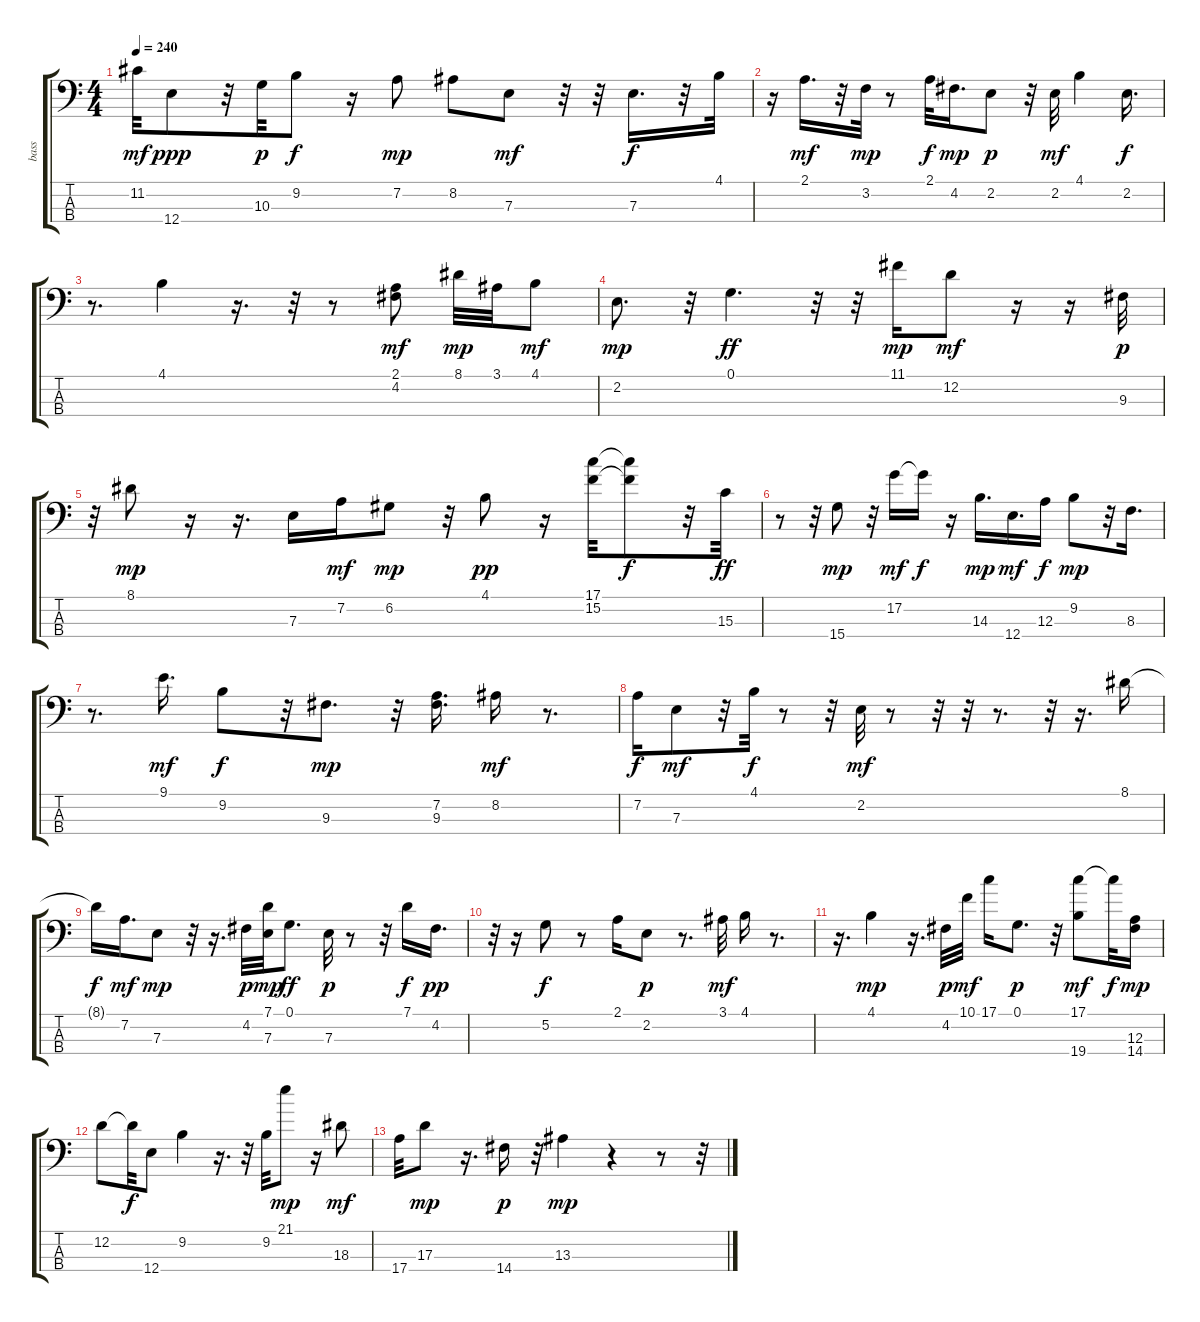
\track ("bass" "bass") {instrument electricbassfinger}
\staff {score tabs}
\tuning (G2 D2 A1 E1) {hide}
\ts (4 4)
\tempo 240
\clef f4
\ks c
11.2.32{dy mf} 12.4.8{dy ppp} r.32 10.3.32{dy p} 9.2.8{dy f} r.16 7.2.8{dy mp} 8.2.8 7.3.8{dy mf} r.32 r.32 7.3.16{d dy f} r.32 4.1.32 |
r.16 2.1.16{d dy mf} r.32 3.2.32{dy mp} r.8 2.1.32{dy f} 4.2.16{d dy mp} 2.2.8{dy p} r.32 2.2.32{dy mf} 4.1.4 2.2.16{d dy f} |
r.8{d} 4.1.4 r.16{d} r.32 r.8 (2.1 4.2).8{dy mf} 8.1.32{dy mp} 3.1.32 4.1.8{dy mf} |
2.2.8{d dy mp} r.32 0.1.4{d dy ff} r.32 r.32 11.1.16{dy mp} 12.2.8{dy mf} r.16 r.16 9.3.32{dy p} |
r.32 8.1.8{dy mp} r.16 r.16{d} 7.3.16 7.2.16{dy mf} 6.2.8{dy mp} r.32 4.1.8{dy pp} r.16 (17.1 15.2).32 (17.1{t} 15.2{t}).8{dy f} r.32 15.3.32{dy ff} |
r.8 r.32 15.4.8{dy mp} r.32 17.2.16{dy mf} 17.2{t}.16{dy f} r.16 14.3.16{d dy mp} 12.4.16{d dy mf} 12.3.16{dy f} 9.2.8{dy mp} r.32 8.3.16{d} |
r.8{d} 9.1.16{d dy mf} 9.2.8{dy f} r.32 9.3.8{d dy mp} r.32 (7.2 9.3).16{d} 8.2.16{dy mf} r.8{d} |
7.2.16{dy f} 7.3.8{dy mf} r.32 4.1.32{dy f} r.8 r.32 2.2.32{dy mf} r.8 r.32 r.32 r.8{d} r.32 r.16{d} 8.1.16 |
8.1{t}.16{dy f} 7.2.16{d dy mf} 7.3.8{dy mp} r.32 r.16{d} 4.2.32{dy p} (7.1 7.3).32{dy mp} 0.1.8{d dy ff} 7.3.32{dy p} r.8 r.32 7.1.16{dy f} 4.2.16{d dy pp} |
r.32 r.16 5.2.8{dy f} r.8 2.1.16 2.2.8{dy p} r.8{d} 3.1.32{dy mf} 4.1.16 r.8{d} |
r.16{d} 4.1.4{dy mp} r.16{d} 4.2.32{dy p} 10.1.32{dy mf} 17.1.16 0.1.8{d dy p} r.32 (17.1 19.4).8{dy mf} 17.1{t}.32{dy f} (12.3 14.4).16{dy mp} |
12.2.8 12.2{t}.32{dy f} 12.4.8 9.2.4 r.16{d} r.32 9.2.32 21.1.8{dy mp} r.16 18.3.8{dy mf} |
17.4.32 17.3.8{dy mp} r.16{d} 14.4.16{dy p} r.32 13.3.4{dy mp} r.4 r.8 r.32
